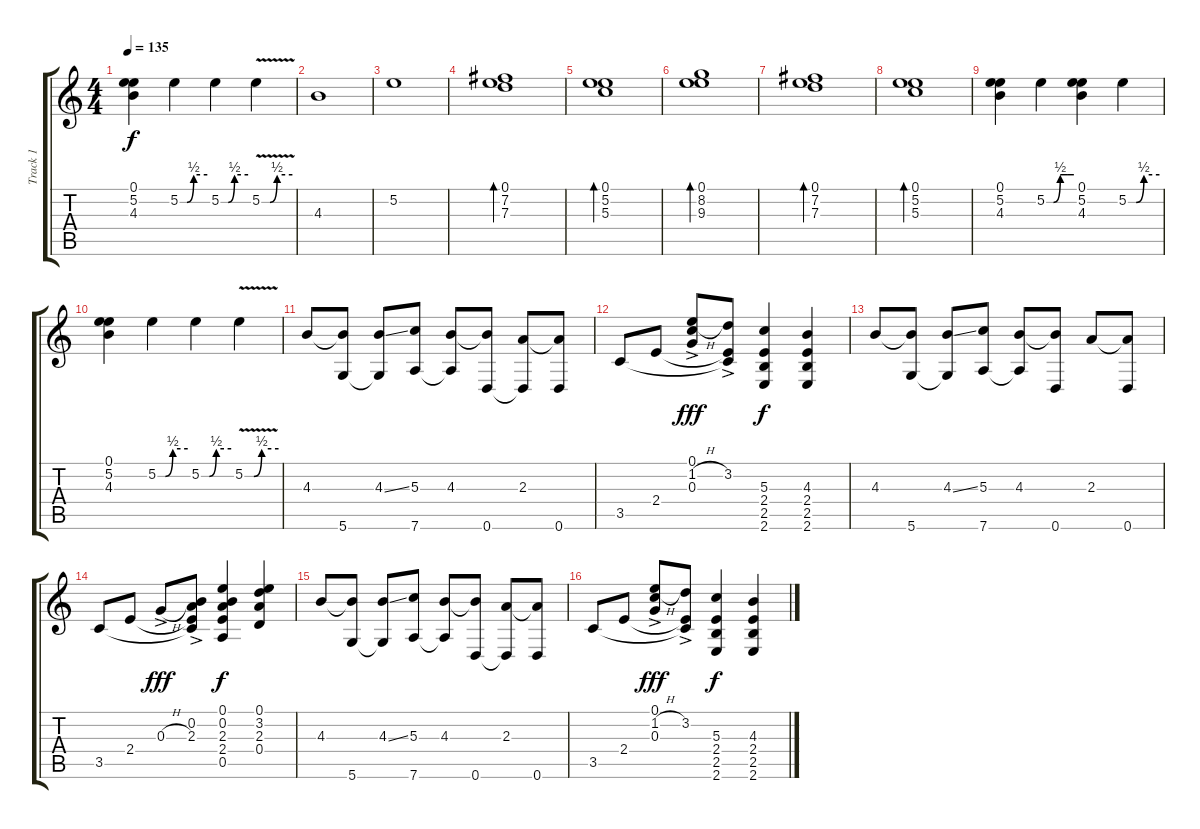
\track ("Track 1" "Track 1") {instrument distortionguitar}
\staff {score tabs}
\tuning (E4 B3 G3 D3 A2 D2) {hide}
\ts (4 4)
\tempo 135
\clef g2
\ks c
(0.1 5.2 4.3).4{dy f} 5.2{be (custom 0 0 15 0 30 2 60 2)}.4 5.2{be (custom 0 0 16 0 30 2 60 2)}.4 5.2{be (custom 0 0 16 0 30 2 60 2) v}.4 |
4.3.1{instrument electricguitarmuted} |
5.2.1 |
(0.1 7.2 7.3).1{bd 240} |
(0.1 5.2 5.3).1{bd 240} |
(0.1 8.2 9.3).1{bd 240} |
(0.1 7.2 7.3).1{bd 240} |
(0.1 5.2 5.3).1{bd 240} |
(0.1 5.2 4.3).4{instrument distortionguitar} 5.2{be (custom 0 0 15 0 30 2 45 2 60 2)}.4 (0.1 5.2 4.3).4 5.2{be (custom 0 0 15 0 30 2 60 2)}.4 |
(0.1 5.2 4.3).4 5.2{be (custom 0 0 15 0 30 2 60 2)}.4 5.2{be (custom 0 0 16 0 30 2 60 2)}.4 5.2{be (custom 0 0 16 0 30 2 60 2) v}.4 |
4.3.8 (4.3{t} 5.6).8 (4.3{ss} 5.6{t}).8 (5.3 7.6).8 (4.3 7.6{t}).8 (4.3{t} 0.6).8 (2.3 0.6{t}).8 (2.3{t} 0.6).8 |
3.5.8 2.4.8 (0.1{ac} 1.2{h ac} 0.3{ac}).8{dy fff} (3.2{ac} 2.4{t} 3.5{t}).8 (5.3 2.4 2.5 2.6).4{dy f} (4.3 2.4 2.5 2.6).4 |
4.3.8 (4.3{t} 5.6).8 (4.3{ss} 5.6{t}).8 (5.3 7.6).8 (4.3 7.6{t}).8 (4.3{t} 0.6).8 2.3.8 (2.3{t} 0.6).8 |
3.5.8 2.4.8 0.3{h ac}.8{dy fff} (0.2{ac} 2.3{ac} 2.4{t} 3.5{t}).8 (0.1 0.2 2.3 2.4 0.5).4{dy f} (0.1 3.2 2.3 0.4).4 |
4.3.8 (4.3{t} 5.6).8 (4.3{ss} 5.6{t}).8 (5.3 7.6).8 (4.3 7.6{t}).8 (4.3{t} 0.6).8 (2.3 0.6{t}).8 (2.3{t} 0.6).8 |
3.5.8 2.4.8 (0.1{ac} 1.2{h ac} 0.3{ac}).8{dy fff} (3.2{ac} 2.4{t} 3.5{t}).8 (5.3 2.4 2.5 2.6).4{dy f} (4.3 2.4 2.5 2.6).4
